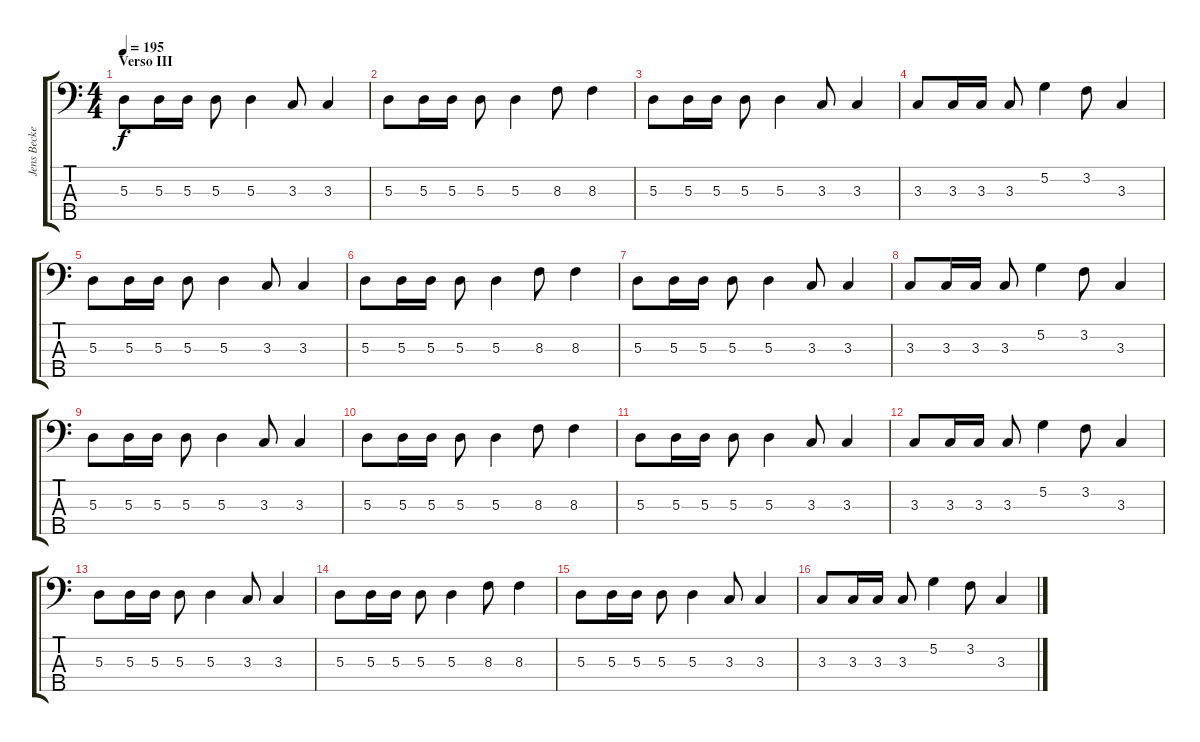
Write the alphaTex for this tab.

\track ("Jens Becker (Bajo)" "Jens Becke") {instrument electricbasspick}
\staff {score tabs}
\tuning (G2 D2 A1 E1 B0) {hide}
\ts (4 4)
\section ("" "Verso III")
\tempo 195
\clef f4
\ks c
5.3.8{dy f} 5.3.16 5.3.16 5.3.8 5.3.4 3.3.8 3.3.4 |
5.3.8 5.3.16 5.3.16 5.3.8 5.3.4 8.3.8 8.3.4 |
5.3.8 5.3.16 5.3.16 5.3.8 5.3.4 3.3.8 3.3.4 |
3.3.8 3.3.16 3.3.16 3.3.8 5.2.4 3.2.8 3.3.4 |
5.3.8 5.3.16 5.3.16 5.3.8 5.3.4 3.3.8 3.3.4 |
5.3.8 5.3.16 5.3.16 5.3.8 5.3.4 8.3.8 8.3.4 |
5.3.8 5.3.16 5.3.16 5.3.8 5.3.4 3.3.8 3.3.4 |
3.3.8 3.3.16 3.3.16 3.3.8 5.2.4 3.2.8 3.3.4 |
5.3.8 5.3.16 5.3.16 5.3.8 5.3.4 3.3.8 3.3.4 |
5.3.8 5.3.16 5.3.16 5.3.8 5.3.4 8.3.8 8.3.4 |
5.3.8 5.3.16 5.3.16 5.3.8 5.3.4 3.3.8 3.3.4 |
3.3.8 3.3.16 3.3.16 3.3.8 5.2.4 3.2.8 3.3.4 |
5.3.8 5.3.16 5.3.16 5.3.8 5.3.4 3.3.8 3.3.4 |
5.3.8 5.3.16 5.3.16 5.3.8 5.3.4 8.3.8 8.3.4 |
5.3.8 5.3.16 5.3.16 5.3.8 5.3.4 3.3.8 3.3.4 |
3.3.8 3.3.16 3.3.16 3.3.8 5.2.4 3.2.8 3.3.4
